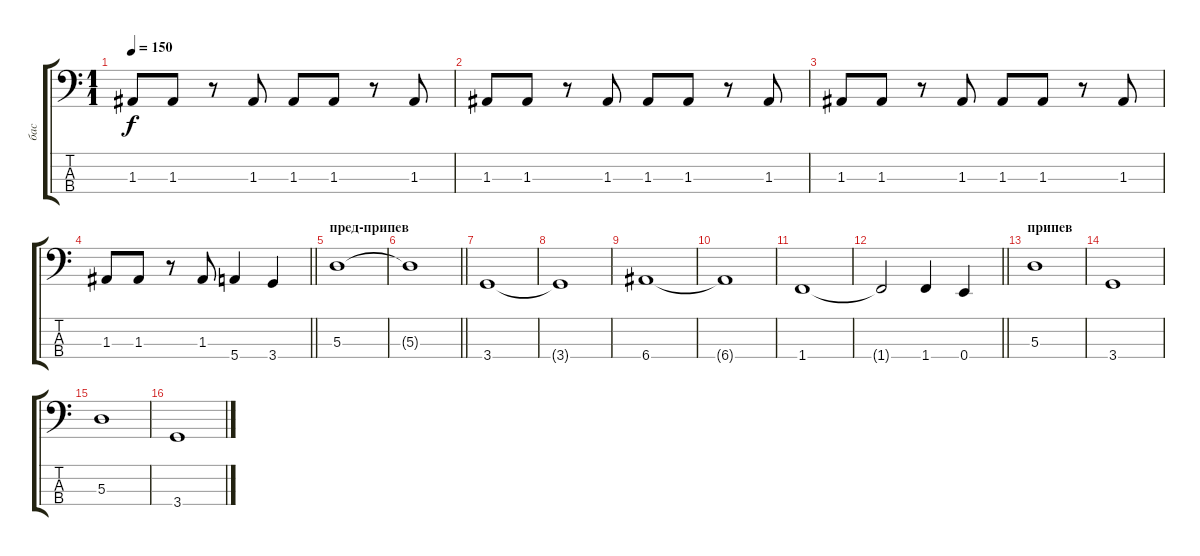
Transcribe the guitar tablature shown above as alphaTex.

\track ("бас" "бас") {instrument electricbassfinger}
\staff {score tabs}
\tuning (G2 D2 A1 E1) {hide}
\ts (1 1)
\tempo 150
\clef f4
\ks c
1.3.8{dy f} 1.3.8 r.8 1.3.8 1.3.8 1.3.8 r.8 1.3.8 |
1.3.8 1.3.8 r.8 1.3.8 1.3.8 1.3.8 r.8 1.3.8 |
1.3.8 1.3.8 r.8 1.3.8 1.3.8 1.3.8 r.8 1.3.8 |
\barLineRight lightlight
1.3.8 1.3.8 r.8 1.3.8 5.4.4 3.4.4 |
\section ("" "пред-припев")
5.3.1 |
\barLineRight lightlight
5.3{t}.1 |
3.4.1 |
3.4{t}.1 |
6.4.1 |
6.4{t}.1 |
1.4.1 |
\barLineRight lightlight
1.4{t}.2 1.4.4 0.4.4 |
\section ("" "припев")
5.3.1 |
3.4.1 |
5.3.1 |
3.4.1
